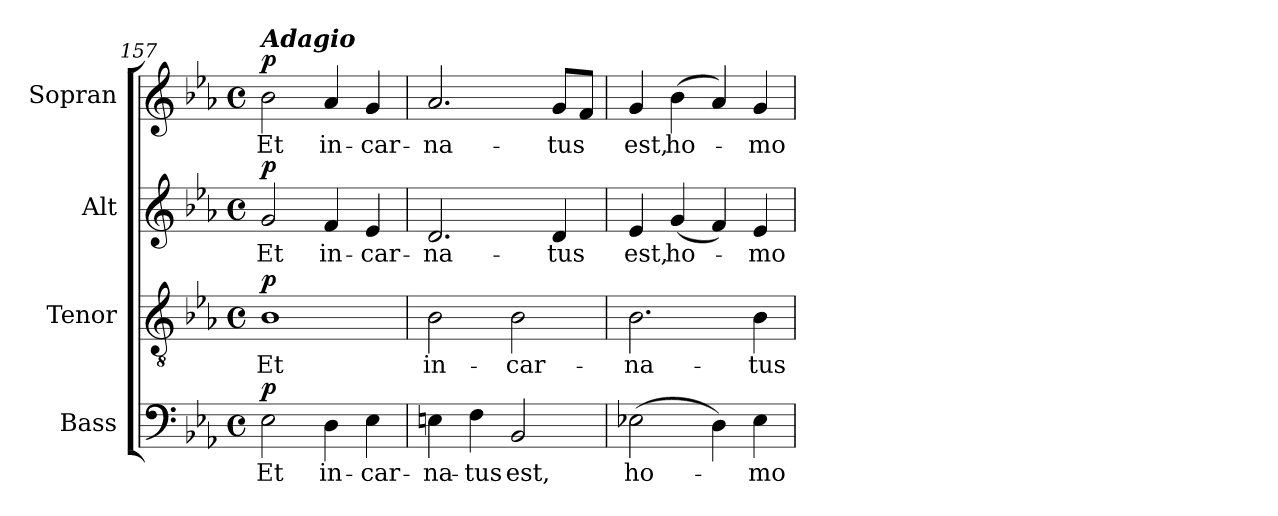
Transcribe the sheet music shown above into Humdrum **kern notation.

**kern	**text	**dynam	**kern	**text	**dynam	**kern	**text	**dynam	**kern	**text	**dynam
*part4	*part4	*part4	*part3	*part3	*part3	*part2	*part2	*part2	*part1	*part1	*part1
*staff4	*staff4	*staff4	*staff3	*staff3	*staff3	*staff2	*staff2	*staff2	*staff1	*staff1	*staff1
*I"Bass	*	*	*I"Tenor	*	*	*I"Alt	*	*	*I"Sopran	*	*
*I'B.	*	*	*I'T.	*	*	*I'A.	*	*	*I'S.	*	*
*clefF4	*	*	*clefGv2	*	*	*clefG2	*	*	*clefG2	*	*
*k[b-e-a-]	*	*	*k[b-e-a-]	*	*	*k[b-e-a-]	*	*	*k[b-e-a-]	*	*
*E-:	*	*	*E-:	*	*	*E-:	*	*	*E-:	*	*
*M4/4	*	*	*M4/4	*	*	*M4/4	*	*	*M4/4	*	*
*met(c)	*	*	*met(c)	*	*	*met(c)	*	*	*met(c)	*	*
=157	=157	=157	=157	=157	=157	=157	=157	=157	=157	=157	=157
!	!	!	!	!	!	!	!	!	!LO:TX:a:Bi:t=Adagio	!	!
!	!LO:LY:b	!LO:DY:a	!	!LO:LY:b	!LO:DY:a	!	!LO:LY:b	!LO:DY:a	!	!LO:LY:b	!LO:DY:a
2E-\	Et	p	1B-	Et	p	2g/	Et	p	2b-\	Et	p
!	!LO:LY:b	!	!	!	!	!	!LO:LY:b	!	!	!LO:LY:b	!
4D\	in-	.	.	.	.	4f/	in-	.	4a-/	in-	.
!	!LO:LY:b	!	!	!	!	!	!LO:LY:b	!	!	!LO:LY:b	!
4E-\	-car-	.	.	.	.	4e-/	-car-	.	4g/	-car-	.
!!LO:PB:g=z
=158	=158	=158	=158	=158	=158	=158	=158	=158	=158	=158	=158
!	!LO:LY:b	!	!	!LO:LY:b	!	!	!LO:LY:b	!	!	!LO:LY:b	!
4En\	-na-	.	2B-\	in-	.	2.d/	-na-	.	2.a-/	-na-	.
!	!LO:LY:b	!	!	!	!	!	!	!	!	!	!
4F\	-tus	.	.	.	.	.	.	.	.	.	.
!	!LO:LY:b	!	!	!LO:LY:b	!	!	!	!	!	!	!
2BB-/	est,	.	2B-\	-car-	.	.	.	.	.	.	.
!	!	!	!	!	!	!	!LO:LY:b	!	!	!LO:LY:b	!
.	.	.	.	.	.	4d/	-tus	.	8g/L	-tus	.
.	.	.	.	.	.	.	.	.	8f/J	.	.
=159	=159	=159	=159	=159	=159	=159	=159	=159	=159	=159	=159
!	!LO:LY:b	!	!	!LO:LY:b	!	!	!LO:LY:b	!	!	!LO:LY:b	!
(>2E-X\	ho-	.	2.B-\	-na-	.	4e-/	est,	.	4g/	est,	.
!	!	!	!	!	!	!	!LO:LY:b	!	!	!LO:LY:b	!
.	.	.	.	.	.	(<4g/	ho-	.	(>4b-\	ho-	.
4D\)	.	.	.	.	.	4f/)	.	.	4a-/)	.	.
!	!LO:LY:b	!	!	!LO:LY:b	!	!	!LO:LY:b	!	!	!LO:LY:b	!
4E-\	-mo	.	4B-\	-tus	.	4e-/	-mo	.	4g/	-mo	.
=	=	=	=	=	=	=	=	=	=	=	=
*-	*-	*-	*-	*-	*-	*-	*-	*-	*-	*-	*-
